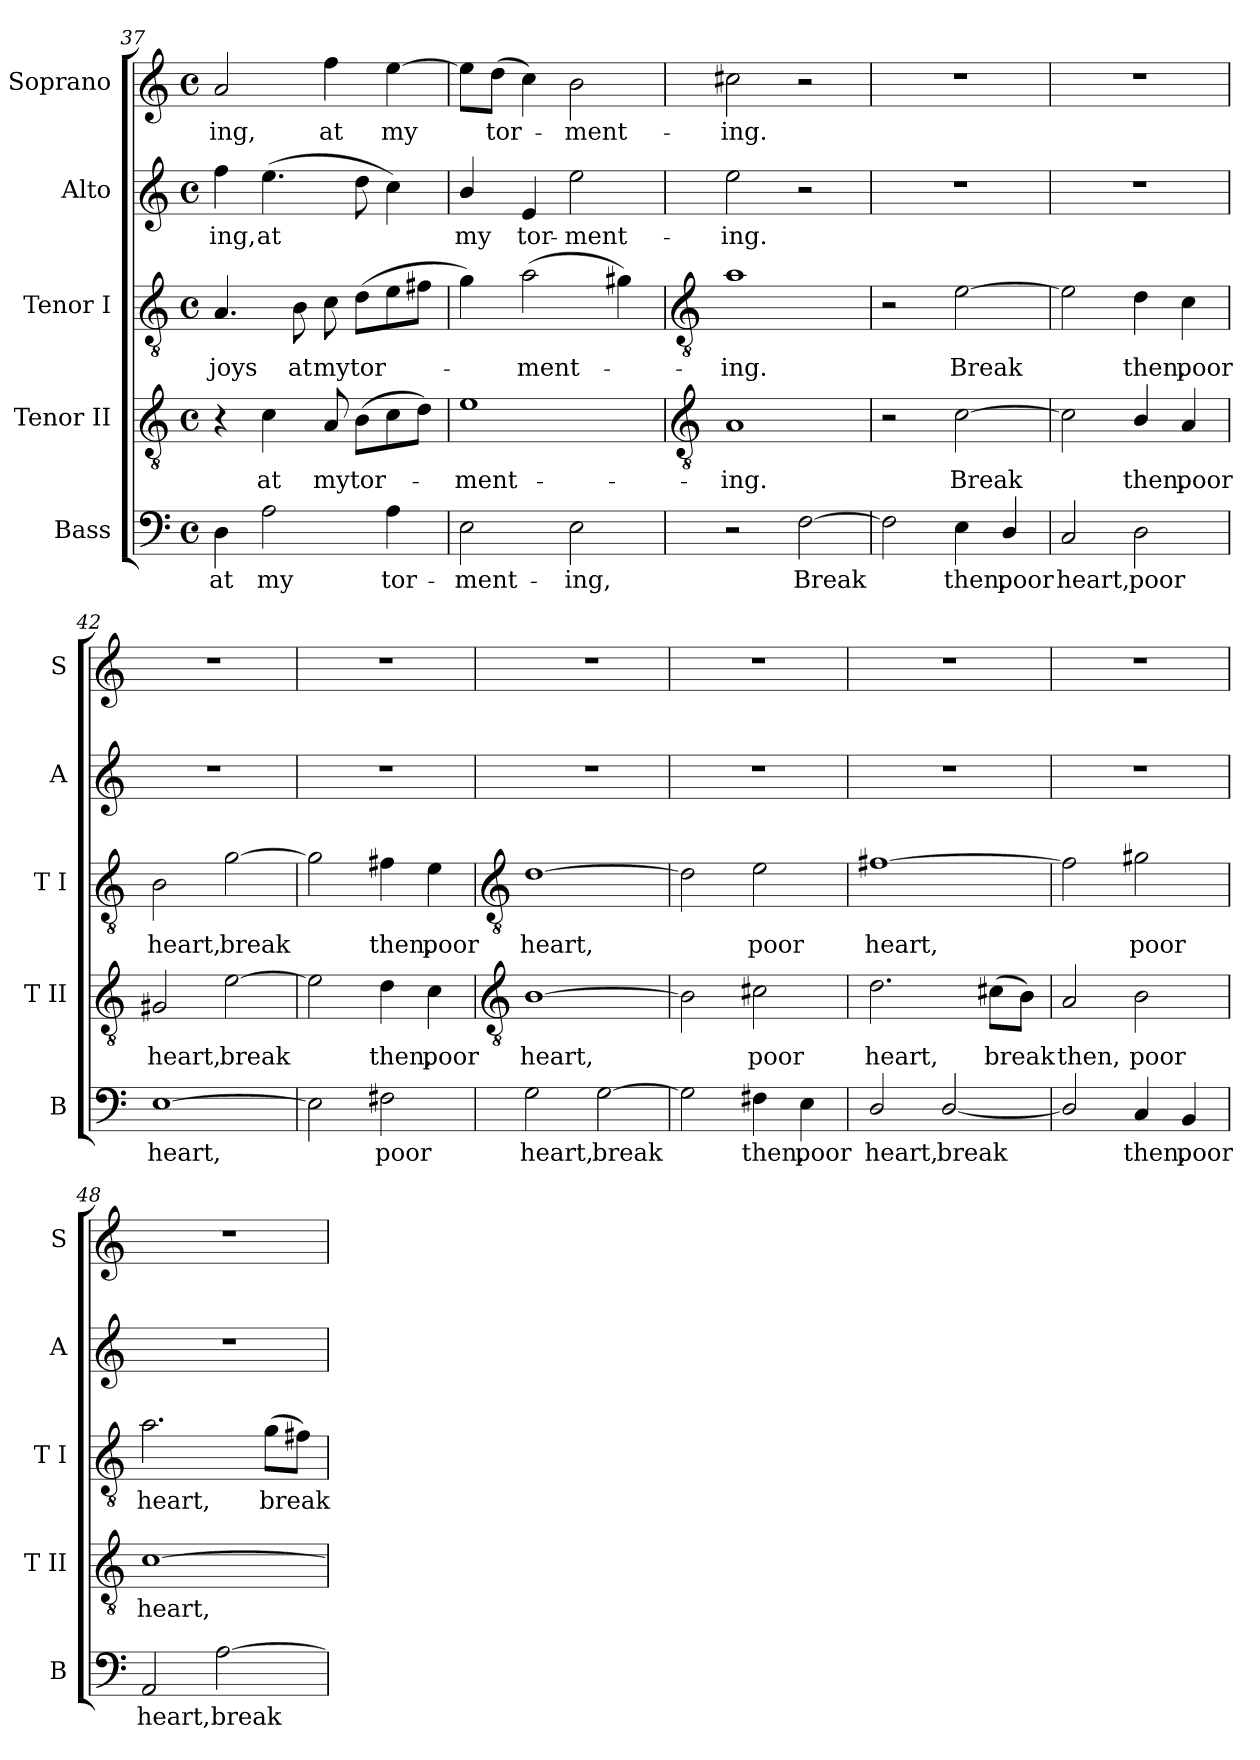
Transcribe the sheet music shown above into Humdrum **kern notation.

**kern	**text	**kern	**text	**kern	**text	**kern	**text	**kern	**text
*part5	*part5	*part4	*part4	*part3	*part3	*part2	*part2	*part1	*part1
*staff5	*staff5	*staff4	*staff4	*staff3	*staff3	*staff2	*staff2	*staff1	*staff1
*I"Bass	*	*I"Tenor II	*	*I"Tenor I	*	*I"Alto	*	*I"Soprano	*
*I'B	*	*I'T II	*	*I'T I	*	*I'A	*	*I'S	*
*clefF4	*	*clefGv2	*	*clefGv2	*	*clefG2	*	*clefG2	*
*k[]	*	*k[]	*	*k[]	*	*k[]	*	*k[]	*
*C:	*	*C:	*	*C:	*	*C:	*	*C:	*
*M4/4	*	*M4/4	*	*M4/4	*	*M4/4	*	*M4/4	*
*met(c)	*	*met(c)	*	*met(c)	*	*met(c)	*	*met(c)	*
=37	=37	=37	=37	=37	=37	=37	=37	=37	=37
!	!LO:LY:b	!	!	!	!LO:LY:b	!	!LO:LY:b	!	!LO:LY:b
4D	at	4r	.	4.A	joys	4ff	ing,	2a	-ing,
!	!LO:LY:b	!	!LO:LY:b	!	!	!	!LO:LY:b	!	!
2A	my	4c	at	.	.	(>4.ee	at	.	.
!	!	!	!	!	!LO:LY:b	!	!	!	!
.	.	.	.	8B	at	.	.	.	.
!	!	!	!LO:LY:b	!	!LO:LY:b	!	!	!	!LO:LY:b
.	.	8A	my	8c	my	.	.	4ff	at
!	!	!	!LO:LY:b	!	!LO:LY:b	!	!	!	!
.	.	(>8BL	tor-	(>8dL	tor-	8dd	.	.	.
!	!LO:LY:b	!	!	!	!	!	!	!	!LO:LY:b
4A	tor-	8c	.	8e	.	4cc)	.	[4ee	my
.	.	8dJ)	.	8f#XJ	.	.	.	.	.
=38	=38	=38	=38	=38	=38	=38	=38	=38	=38
!	!LO:LY:b	!	!LO:LY:b	!	!	!	!LO:LY:b	!	!
2E	-ment-	1e	ment-	4g)	.	4b/	my	8ee\L]	.
!	!	!	!	!	!	!	!	!	!LO:LY:b
.	.	.	.	.	.	.	.	(>8dd\J	tor-
!	!	!	!	!	!LO:LY:b	!	!LO:LY:b	!	!
.	.	.	.	(>2a	ment-	4e	tor-	4cc)	.
!	!LO:LY:b	!	!	!	!	!	!LO:LY:b	!	!LO:LY:b
2E	-ing,	.	.	.	.	2ee	-ment-	2b	-ment-
.	.	.	.	4g#X)	.	.	.	.	.
!!LO:LB:g=z
=39	=39	=39	=39	=39	=39	=39	=39	=39	=39
*	*	*clefGv2	*	*clefGv2	*	*	*	*	*
!	!	!	!LO:LY:b	!	!LO:LY:b	!	!LO:LY:b	!	!LO:LY:b
2r	.	1A	-ing.	1a	ing.	2ee	-ing.	2cc#X	-ing.
!	!LO:LY:b	!	!	!	!	!	!	!	!
[2F	Break	.	.	.	.	2r	.	2r	.
=40	=40	=40	=40	=40	=40	=40	=40	=40	=40
2F]	.	2r	.	2r	.	1r	.	1r	.
!	!LO:LY:b	!	!LO:LY:b	!	!LO:LY:b	!	!	!	!
4E	then,	[2c	Break	[2e	Break	.	.	.	.
!	!LO:LY:b	!	!	!	!	!	!	!	!
4D/	poor	.	.	.	.	.	.	.	.
=41	=41	=41	=41	=41	=41	=41	=41	=41	=41
!	!LO:LY:b	!	!	!	!	!	!	!	!
2C	heart,	2c]	.	2e]	.	1r	.	1r	.
!	!LO:LY:b	!	!LO:LY:b	!	!LO:LY:b	!	!	!	!
2D	poor	4B/	then,	4d	then,	.	.	.	.
!	!	!	!LO:LY:b	!	!LO:LY:b	!	!	!	!
.	.	4A	poor	4c	poor	.	.	.	.
=42	=42	=42	=42	=42	=42	=42	=42	=42	=42
!	!LO:LY:b	!	!LO:LY:b	!	!LO:LY:b	!	!	!	!
[1E	heart,	2G#X	heart,	2B	heart,	1r	.	1r	.
!	!	!	!LO:LY:b	!	!LO:LY:b	!	!	!	!
.	.	[2e	break	[2g	break	.	.	.	.
=43	=43	=43	=43	=43	=43	=43	=43	=43	=43
2E]	.	2e]	.	2g]	.	1r	.	1r	.
!	!LO:LY:b	!	!LO:LY:b	!	!LO:LY:b	!	!	!	!
2F#X	poor	4d	then,	4f#X	then,	.	.	.	.
!	!	!	!LO:LY:b	!	!LO:LY:b	!	!	!	!
.	.	4c	poor	4e	poor	.	.	.	.
!!LO:LB:g=z
=44	=44	=44	=44	=44	=44	=44	=44	=44	=44
*	*	*clefGv2	*	*clefGv2	*	*	*	*	*
!	!LO:LY:b	!	!LO:LY:b	!	!LO:LY:b	!	!	!	!
2G	heart,	[1B	heart,	[1d	heart,	1r	.	1r	.
!	!LO:LY:b	!	!	!	!	!	!	!	!
[2G	break	.	.	.	.	.	.	.	.
=45	=45	=45	=45	=45	=45	=45	=45	=45	=45
2G]	.	2B]	.	2d]	.	1r	.	1r	.
!	!LO:LY:b	!	!LO:LY:b	!	!LO:LY:b	!	!	!	!
4F#X	then,	2c#X	poor	2e	poor	.	.	.	.
!	!LO:LY:b	!	!	!	!	!	!	!	!
4E	poor	.	.	.	.	.	.	.	.
=46	=46	=46	=46	=46	=46	=46	=46	=46	=46
!	!LO:LY:b	!	!LO:LY:b	!	!LO:LY:b	!	!	!	!
2D/	heart,	2.d	heart,	[1f#X	heart,	1r	.	1r	.
!	!LO:LY:b	!	!	!	!	!	!	!	!
[2D/	break	.	.	.	.	.	.	.	.
!	!	!	!LO:LY:b	!	!	!	!	!	!
.	.	(>8c#XL	break	.	.	.	.	.	.
.	.	8BJ)	.	.	.	.	.	.	.
=47	=47	=47	=47	=47	=47	=47	=47	=47	=47
!	!	!	!LO:LY:b	!	!	!	!	!	!
2D/]	.	2A	then,	2f#]	.	1r	.	1r	.
!	!LO:LY:b	!	!LO:LY:b	!	!LO:LY:b	!	!	!	!
4C	then,	2B	poor	2g#X	poor	.	.	.	.
!	!LO:LY:b	!	!	!	!	!	!	!	!
4BB	poor	.	.	.	.	.	.	.	.
=48	=48	=48	=48	=48	=48	=48	=48	=48	=48
!	!LO:LY:b	!	!LO:LY:b	!	!LO:LY:b	!	!	!	!
2AA	heart,	[1c	heart,	2.a	heart,	1r	.	1r	.
!	!LO:LY:b	!	!	!	!	!	!	!	!
[2A	break	.	.	.	.	.	.	.	.
!	!	!	!	!	!LO:LY:b	!	!	!	!
.	.	.	.	(>8gL	break	.	.	.	.
.	.	.	.	8f#XJ)	.	.	.	.	.
=	=	=	=	=	=	=	=	=	=
*-	*-	*-	*-	*-	*-	*-	*-	*-	*-
